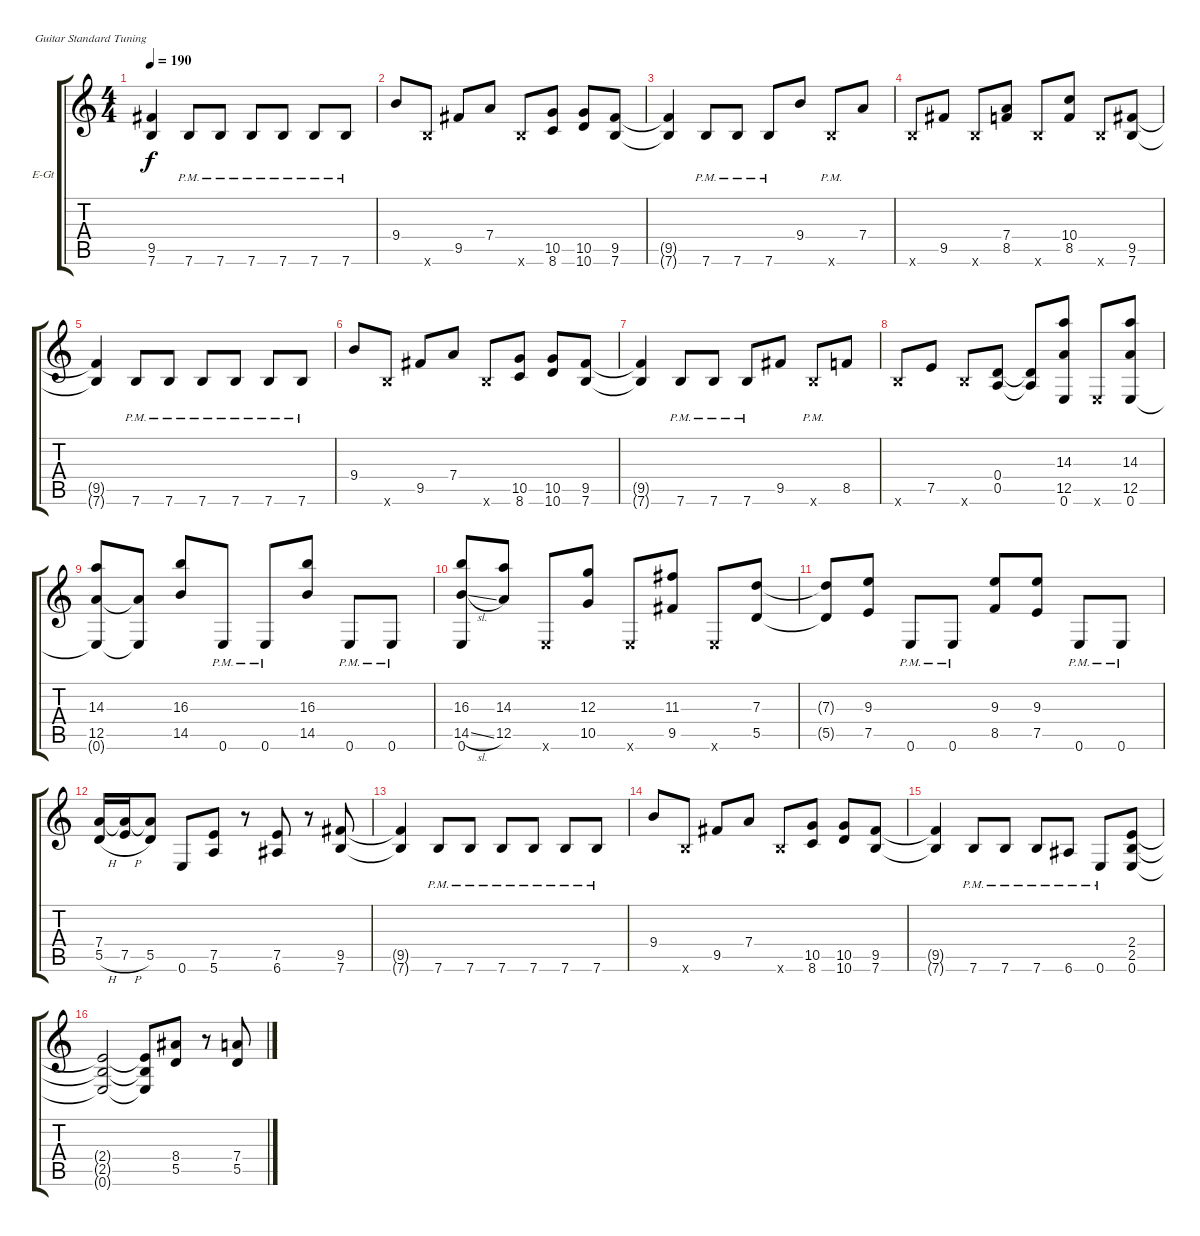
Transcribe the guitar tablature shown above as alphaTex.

\bracketExtendMode groupsimilarinstruments
\firstSystemTrackNameOrientation horizontal
\otherSystemsTrackNameOrientation horizontal
\track ("Electric Guitar 2" "E-Gt") {instrument distortionguitar}
\staff {score tabs}
\tuning (E4 B3 G3 D3 A2 E2)
\ts (4 4)
\tempo 190
\clef g2
\ks c
(9.5 7.6).4{dy f} 7.6{pm}.8 7.6{pm}.8 7.6{pm}.8 7.6{pm}.8 7.6{pm}.8 7.6{pm}.8 |
9.4.8 7.6{x}.8 9.5.8 7.4.8 7.6{x}.8 (10.5 8.6).8 (10.5 10.6).8 (7.6 9.5).8 |
(9.5{t} 7.6{t}).4 7.6{pm}.8 7.6{pm}.8 7.6{pm}.8 9.4.8 7.6{pm x}.8 7.4.8 |
7.6{x}.8 9.5.8 7.6{x}.8 (8.5 7.4).8 7.6{x}.8 (8.5 10.4).8 7.6{x}.8 (7.6 9.5).8 |
(9.5{t} 7.6{t}).4 7.6{pm}.8 7.6{pm}.8 7.6{pm}.8 7.6{pm}.8 7.6{pm}.8 7.6{pm}.8 |
9.4.8 7.6{x}.8 9.5.8 7.4.8 7.6{x}.8 (10.5 8.6).8 (10.5 10.6).8 (7.6 9.5).8 |
(9.5{t} 7.6{t}).4 7.6{pm}.8 7.6{pm}.8 7.6{pm}.8 9.5.8 7.6{pm x}.8 8.5.8 |
7.6{x}.8 7.5.8 7.6{x}.8 (0.5 0.4).8 (0.4{t} 0.5{t}).8 (0.6 12.5 14.3).8 0.6{x}.8 (12.5 0.6 14.3).8 |
(0.6{t} 12.5 14.3).8 (12.5{t} 0.6{t}).8 (14.5 16.3).8 0.6{pm}.8 0.6{pm}.8 (14.5 16.3).8 0.6{pm}.8 0.6{pm}.8 |
(0.6 14.5{sl} 16.3).8 (12.5 14.3).8 0.6{x}.8 (10.5 12.3).8 0.6{x}.8 (9.5 11.3).8 0.6{x}.8 (5.5 7.3).8 |
(5.5{t} 7.3{t}).8 (7.5 9.3).8 0.6{pm}.8 0.6{pm}.8 (8.5 9.3).8 (7.5 9.3).8 0.6{pm}.8 0.6{pm}.8 |
(5.5{h} 7.4).16 (7.5{h} 7.4{t}).16 (5.5 7.4{t}).8 0.6.8 (5.6 7.5).8 r.8 (6.6 7.5).8 r.8 (7.6 9.5).8 |
(9.5{t} 7.6{t}).4 7.6{pm}.8 7.6{pm}.8 7.6{pm}.8 7.6{pm}.8 7.6{pm}.8 7.6{pm}.8 |
9.4.8 7.6{x}.8 9.5.8 7.4.8 7.6{x}.8 (10.5 8.6).8 (10.5 10.6).8 (7.6 9.5).8 |
(9.5{t} 7.6{t}).4 7.6{pm}.8 7.6{pm}.8 7.6{pm}.8 6.6{pm}.8 0.6{pm}.8 (2.5 2.4 0.6).8 |
(0.6{t} 2.5{t} 2.4{t}).2 (2.4{t} 2.5{t} 0.6{t}).8 (5.5 8.4).8 r.8 (5.5 7.4).8
